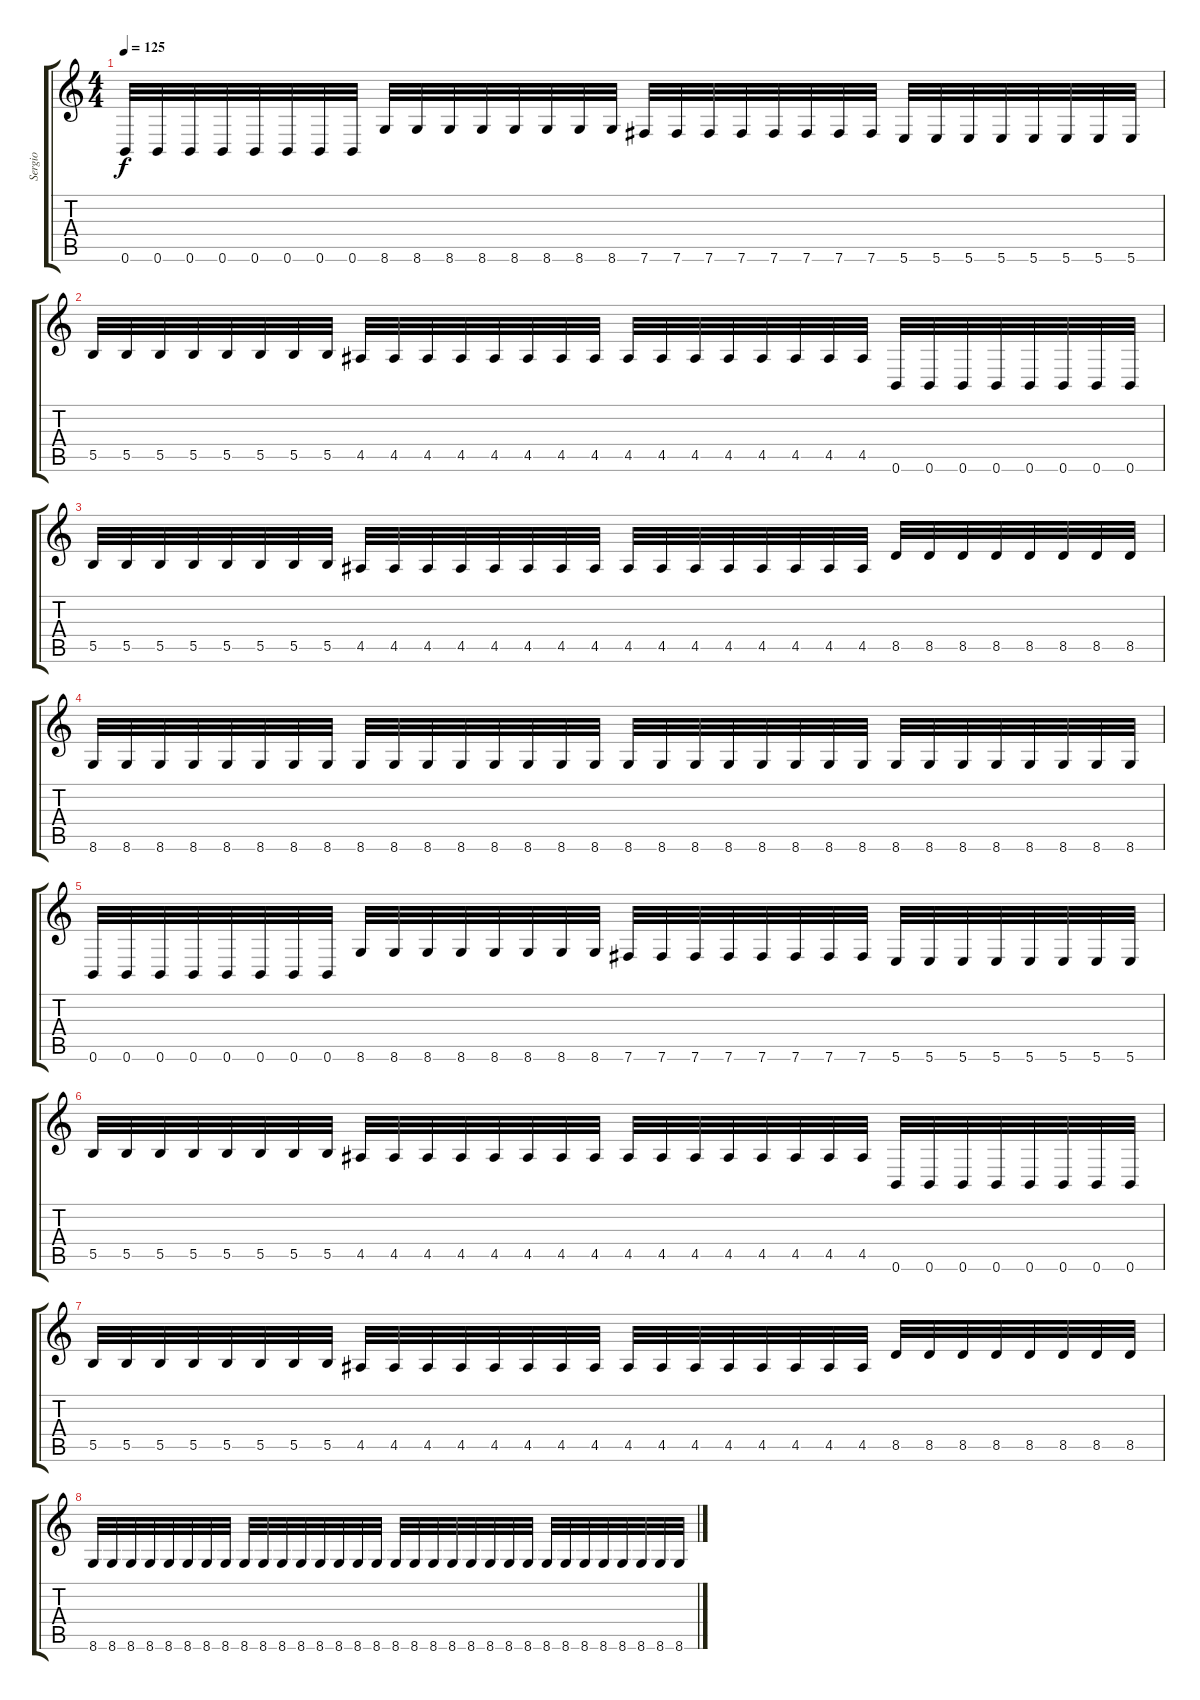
\track ("Sergio" "Sergio") {instrument distortionguitar}
\staff {score tabs}
\tuning (Db4 Ab3 E3 B2 Gb2 B1) {hide}
\ts (4 4)
\tempo 125
\clef g2
\ks c
0.6.32{dy f instrument distortionguitar} 0.6.32 0.6.32 0.6.32 0.6.32 0.6.32 0.6.32 0.6.32 8.6.32 8.6.32 8.6.32 8.6.32 8.6.32 8.6.32 8.6.32 8.6.32 7.6.32 7.6.32 7.6.32 7.6.32 7.6.32 7.6.32 7.6.32 7.6.32 5.6.32 5.6.32 5.6.32 5.6.32 5.6.32 5.6.32 5.6.32 5.6.32 |
5.5.32 5.5.32 5.5.32 5.5.32 5.5.32 5.5.32 5.5.32 5.5.32 4.5.32 4.5.32 4.5.32 4.5.32 4.5.32 4.5.32 4.5.32 4.5.32 4.5.32 4.5.32 4.5.32 4.5.32 4.5.32 4.5.32 4.5.32 4.5.32 0.6.32 0.6.32 0.6.32 0.6.32 0.6.32 0.6.32 0.6.32 0.6.32 |
5.5.32 5.5.32 5.5.32 5.5.32 5.5.32 5.5.32 5.5.32 5.5.32 4.5.32 4.5.32 4.5.32 4.5.32 4.5.32 4.5.32 4.5.32 4.5.32 4.5.32 4.5.32 4.5.32 4.5.32 4.5.32 4.5.32 4.5.32 4.5.32 8.5.32 8.5.32 8.5.32 8.5.32 8.5.32 8.5.32 8.5.32 8.5.32 |
8.6.32 8.6.32 8.6.32 8.6.32 8.6.32 8.6.32 8.6.32 8.6.32 8.6.32 8.6.32 8.6.32 8.6.32 8.6.32 8.6.32 8.6.32 8.6.32 8.6.32 8.6.32 8.6.32 8.6.32 8.6.32 8.6.32 8.6.32 8.6.32 8.6.32 8.6.32 8.6.32 8.6.32 8.6.32 8.6.32 8.6.32 8.6.32 |
0.6.32 0.6.32 0.6.32 0.6.32 0.6.32 0.6.32 0.6.32 0.6.32 8.6.32 8.6.32 8.6.32 8.6.32 8.6.32 8.6.32 8.6.32 8.6.32 7.6.32 7.6.32 7.6.32 7.6.32 7.6.32 7.6.32 7.6.32 7.6.32 5.6.32 5.6.32 5.6.32 5.6.32 5.6.32 5.6.32 5.6.32 5.6.32 |
5.5.32 5.5.32 5.5.32 5.5.32 5.5.32 5.5.32 5.5.32 5.5.32 4.5.32 4.5.32 4.5.32 4.5.32 4.5.32 4.5.32 4.5.32 4.5.32 4.5.32 4.5.32 4.5.32 4.5.32 4.5.32 4.5.32 4.5.32 4.5.32 0.6.32 0.6.32 0.6.32 0.6.32 0.6.32 0.6.32 0.6.32 0.6.32 |
5.5.32 5.5.32 5.5.32 5.5.32 5.5.32 5.5.32 5.5.32 5.5.32 4.5.32 4.5.32 4.5.32 4.5.32 4.5.32 4.5.32 4.5.32 4.5.32 4.5.32 4.5.32 4.5.32 4.5.32 4.5.32 4.5.32 4.5.32 4.5.32 8.5.32 8.5.32 8.5.32 8.5.32 8.5.32 8.5.32 8.5.32 8.5.32 |
8.6.32 8.6.32 8.6.32 8.6.32 8.6.32 8.6.32 8.6.32 8.6.32 8.6.32 8.6.32 8.6.32 8.6.32 8.6.32 8.6.32 8.6.32 8.6.32 8.6.32 8.6.32 8.6.32 8.6.32 8.6.32 8.6.32 8.6.32 8.6.32 8.6.32 8.6.32 8.6.32 8.6.32 8.6.32 8.6.32 8.6.32 8.6.32
